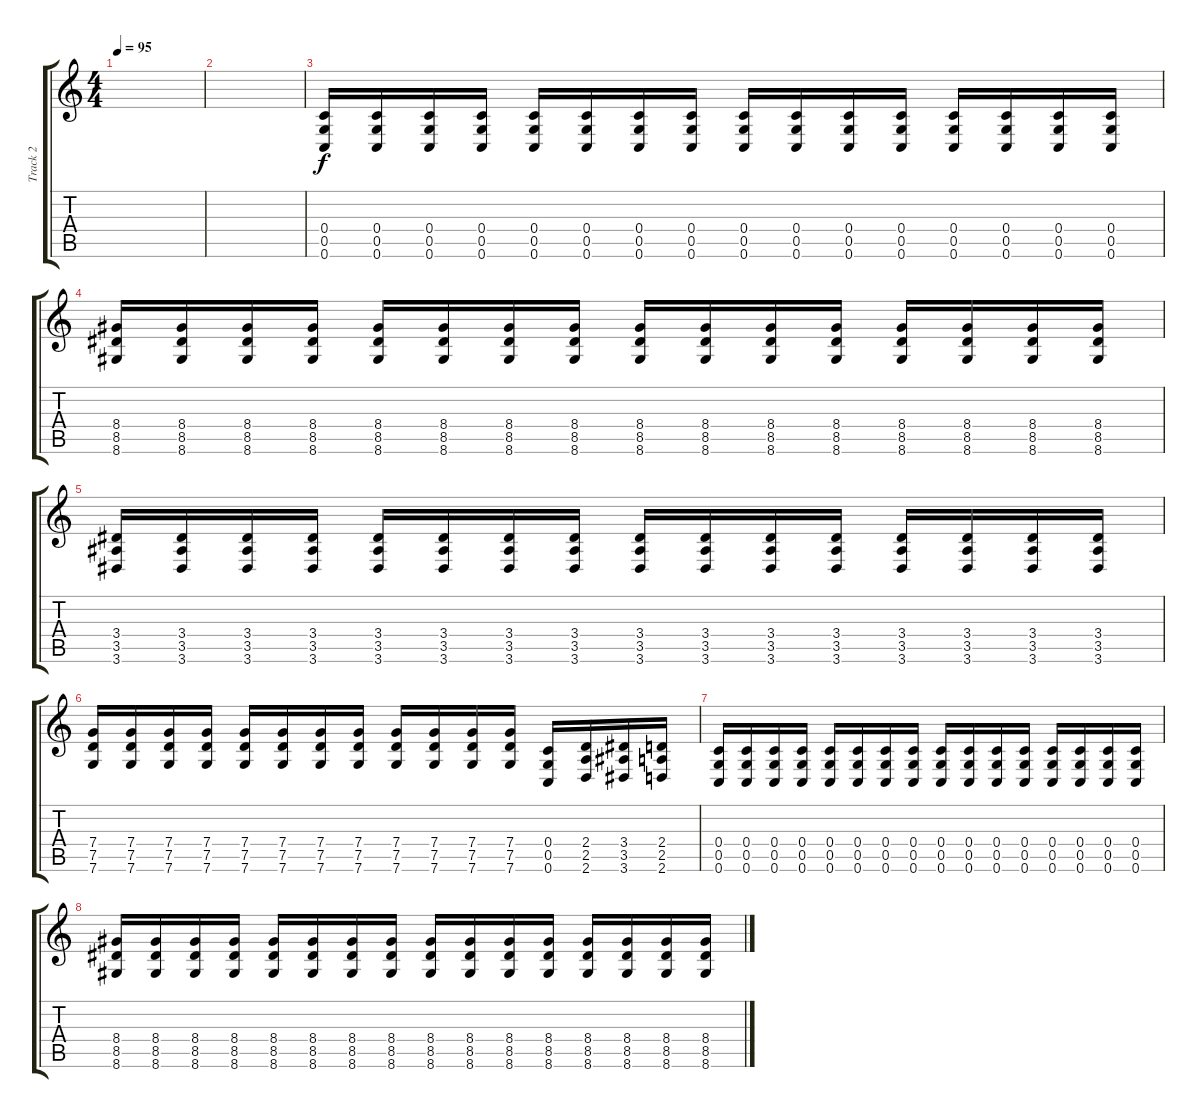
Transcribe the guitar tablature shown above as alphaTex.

\track ("Track 2" "Track 2") {instrument overdrivenguitar}
\staff {score tabs}
\tuning (D4 A3 F3 C3 G2 C2) {hide}
\ts (4 4)
\tempo 95
\clef g2
\ks c
|
|
(0.4 0.5 0.6).16 (0.4 0.5 0.6).16 (0.4 0.5 0.6).16 (0.4 0.5 0.6).16 (0.4 0.5 0.6).16 (0.4 0.5 0.6).16 (0.4 0.5 0.6).16 (0.4 0.5 0.6).16 (0.4 0.5 0.6).16 (0.4 0.5 0.6).16 (0.4 0.5 0.6).16 (0.4 0.5 0.6).16 (0.4 0.5 0.6).16 (0.4 0.5 0.6).16 (0.4 0.5 0.6).16 (0.4 0.5 0.6).16 |
(8.4 8.5 8.6).16 (8.4 8.5 8.6).16 (8.4 8.5 8.6).16 (8.4 8.5 8.6).16 (8.4 8.5 8.6).16 (8.4 8.5 8.6).16 (8.4 8.5 8.6).16 (8.4 8.5 8.6).16 (8.4 8.5 8.6).16 (8.4 8.5 8.6).16 (8.4 8.5 8.6).16 (8.4 8.5 8.6).16 (8.4 8.5 8.6).16 (8.4 8.5 8.6).16 (8.4 8.5 8.6).16 (8.4 8.5 8.6).16 |
(3.4 3.5 3.6).16 (3.4 3.5 3.6).16 (3.4 3.5 3.6).16 (3.4 3.5 3.6).16 (3.4 3.5 3.6).16 (3.4 3.5 3.6).16 (3.4 3.5 3.6).16 (3.4 3.5 3.6).16 (3.4 3.5 3.6).16 (3.4 3.5 3.6).16 (3.4 3.5 3.6).16 (3.4 3.5 3.6).16 (3.4 3.5 3.6).16 (3.4 3.5 3.6).16 (3.4 3.5 3.6).16 (3.4 3.5 3.6).16 |
(7.4 7.5 7.6).16 (7.4 7.5 7.6).16 (7.4 7.5 7.6).16 (7.4 7.5 7.6).16 (7.4 7.5 7.6).16 (7.4 7.5 7.6).16 (7.4 7.5 7.6).16 (7.4 7.5 7.6).16 (7.4 7.5 7.6).16 (7.4 7.5 7.6).16 (7.4 7.5 7.6).16 (7.4 7.5 7.6).16 (0.4 0.5 0.6).16 (2.4 2.5 2.6).16 (3.4 3.5 3.6).16 (2.4 2.5 2.6).16 |
(0.4 0.5 0.6).16 (0.4 0.5 0.6).16 (0.4 0.5 0.6).16 (0.4 0.5 0.6).16 (0.4 0.5 0.6).16 (0.4 0.5 0.6).16 (0.4 0.5 0.6).16 (0.4 0.5 0.6).16 (0.4 0.5 0.6).16 (0.4 0.5 0.6).16 (0.4 0.5 0.6).16 (0.4 0.5 0.6).16 (0.4 0.5 0.6).16 (0.4 0.5 0.6).16 (0.4 0.5 0.6).16 (0.4 0.5 0.6).16 |
(8.4 8.5 8.6).16 (8.4 8.5 8.6).16 (8.4 8.5 8.6).16 (8.4 8.5 8.6).16 (8.4 8.5 8.6).16 (8.4 8.5 8.6).16 (8.4 8.5 8.6).16 (8.4 8.5 8.6).16 (8.4 8.5 8.6).16 (8.4 8.5 8.6).16 (8.4 8.5 8.6).16 (8.4 8.5 8.6).16 (8.4 8.5 8.6).16 (8.4 8.5 8.6).16 (8.4 8.5 8.6).16 (8.4 8.5 8.6).16
